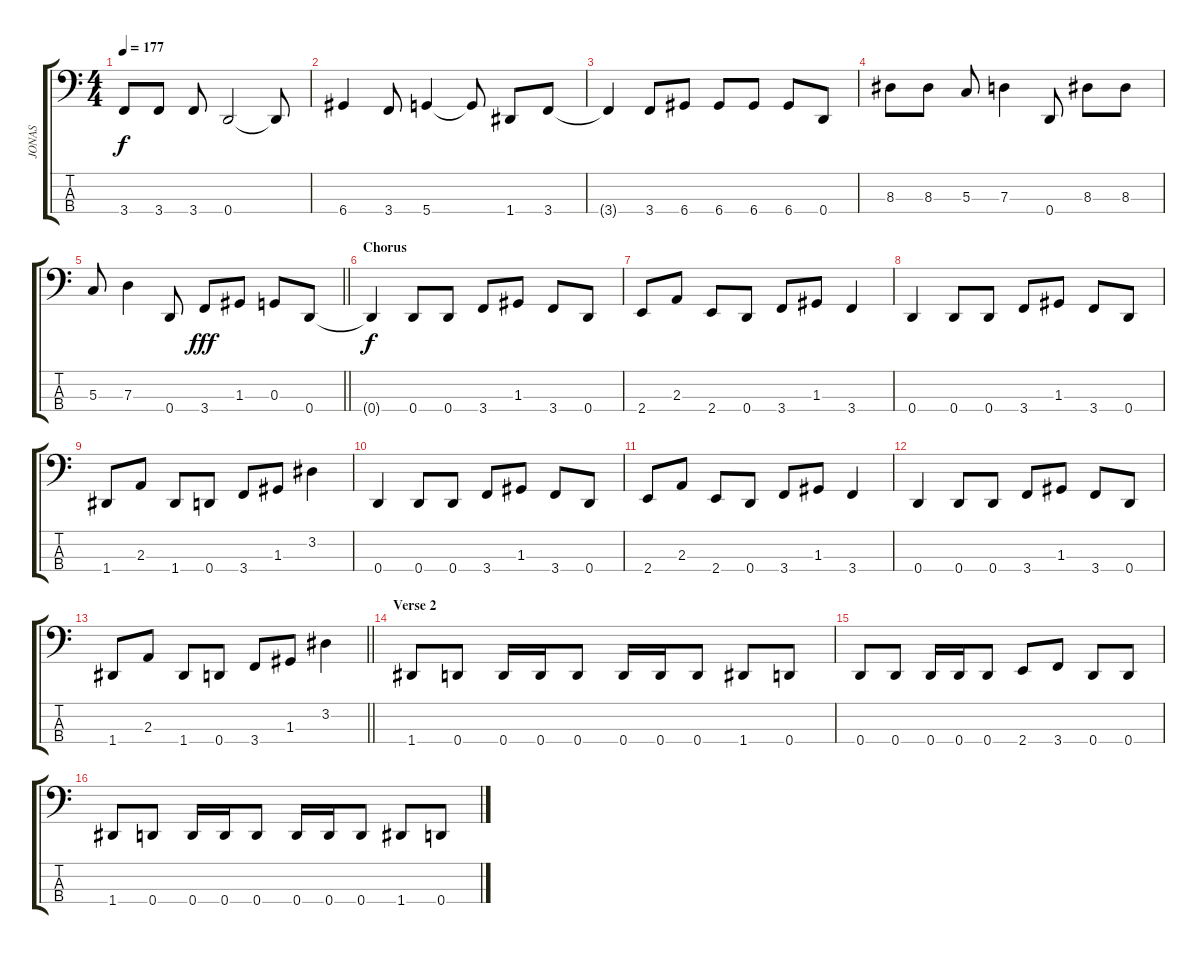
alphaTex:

\track ("JONAS" "JONAS") {instrument electricbasspick}
\staff {score tabs}
\tuning (F2 C2 G1 D1) {hide}
\ts (4 4)
\tempo 177
\clef f4
\ks c
3.4{t}.8{dy f} 3.4.8 3.4.8 0.4.2 0.4{t}.8 |
6.4.4 3.4.8 5.4.4 5.4{t}.8 1.4.8 3.4.8 |
3.4{t}.4 3.4.8 6.4.8 6.4.8 6.4.8 6.4.8 0.4.8 |
8.3.8 8.3.8 5.3.8 7.3.4 0.4.8 8.3.8 8.3.8 |
\barLineRight lightlight
5.3.8 7.3.4 0.4.8 3.4.8{dy fff} 1.3.8 0.3.8 0.4.8 |
\section ("" "Chorus")
0.4{t}.4{dy f} 0.4.8 0.4.8 3.4.8 1.3.8 3.4.8 0.4.8 |
2.4.8 2.3.8 2.4.8 0.4.8 3.4.8 1.3.8 3.4.4 |
0.4.4 0.4.8 0.4.8 3.4.8 1.3.8 3.4.8 0.4.8 |
1.4.8 2.3.8 1.4.8 0.4.8 3.4.8 1.3.8 3.2.4 |
0.4.4 0.4.8 0.4.8 3.4.8 1.3.8 3.4.8 0.4.8 |
2.4.8 2.3.8 2.4.8 0.4.8 3.4.8 1.3.8 3.4.4 |
0.4.4 0.4.8 0.4.8 3.4.8 1.3.8 3.4.8 0.4.8 |
\barLineRight lightlight
1.4.8 2.3.8 1.4.8 0.4.8 3.4.8 1.3.8 3.2.4 |
\section ("" "Verse 2")
1.4.8 0.4.8 0.4.16 0.4.16 0.4.8 0.4.16 0.4.16 0.4.8 1.4.8 0.4.8 |
0.4.8 0.4.8 0.4.16 0.4.16 0.4.8 2.4.8 3.4.8 0.4.8 0.4.8 |
1.4.8 0.4.8 0.4.16 0.4.16 0.4.8 0.4.16 0.4.16 0.4.8 1.4.8 0.4.8
